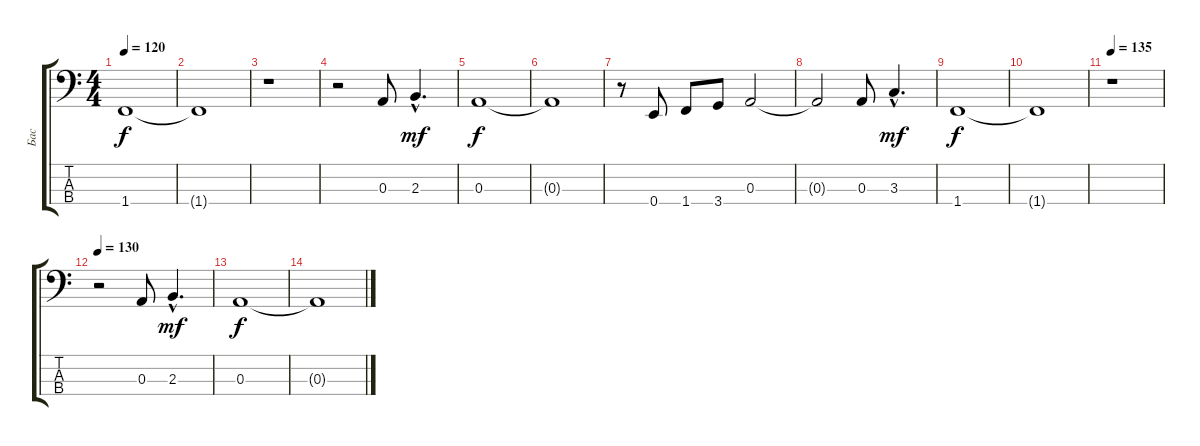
\track ("Бас" "Бас") {instrument electricbassfinger}
\staff {score tabs}
\tuning (G2 D2 A1 E1) {hide}
\ts (4 4)
\tempo 120
\clef f4
\ks c
1.4.1{dy f} |
1.4{t}.1 |
r.1 |
r.2 0.3.8 2.3{hac}.4{d dy mf} |
0.3.1{dy f} |
0.3{t}.1 |
r.8 0.4.8 1.4.8 3.4.8 0.3.2 |
0.3{t}.2 0.3.8 3.3{hac}.4{d dy mf} |
1.4.1{dy f} |
1.4{t}.1 |
\tempo 135
r.1 |
\tempo 130
r.2 0.3.8 2.3{hac}.4{d dy mf} |
0.3.1{dy f} |
0.3{t}.1
